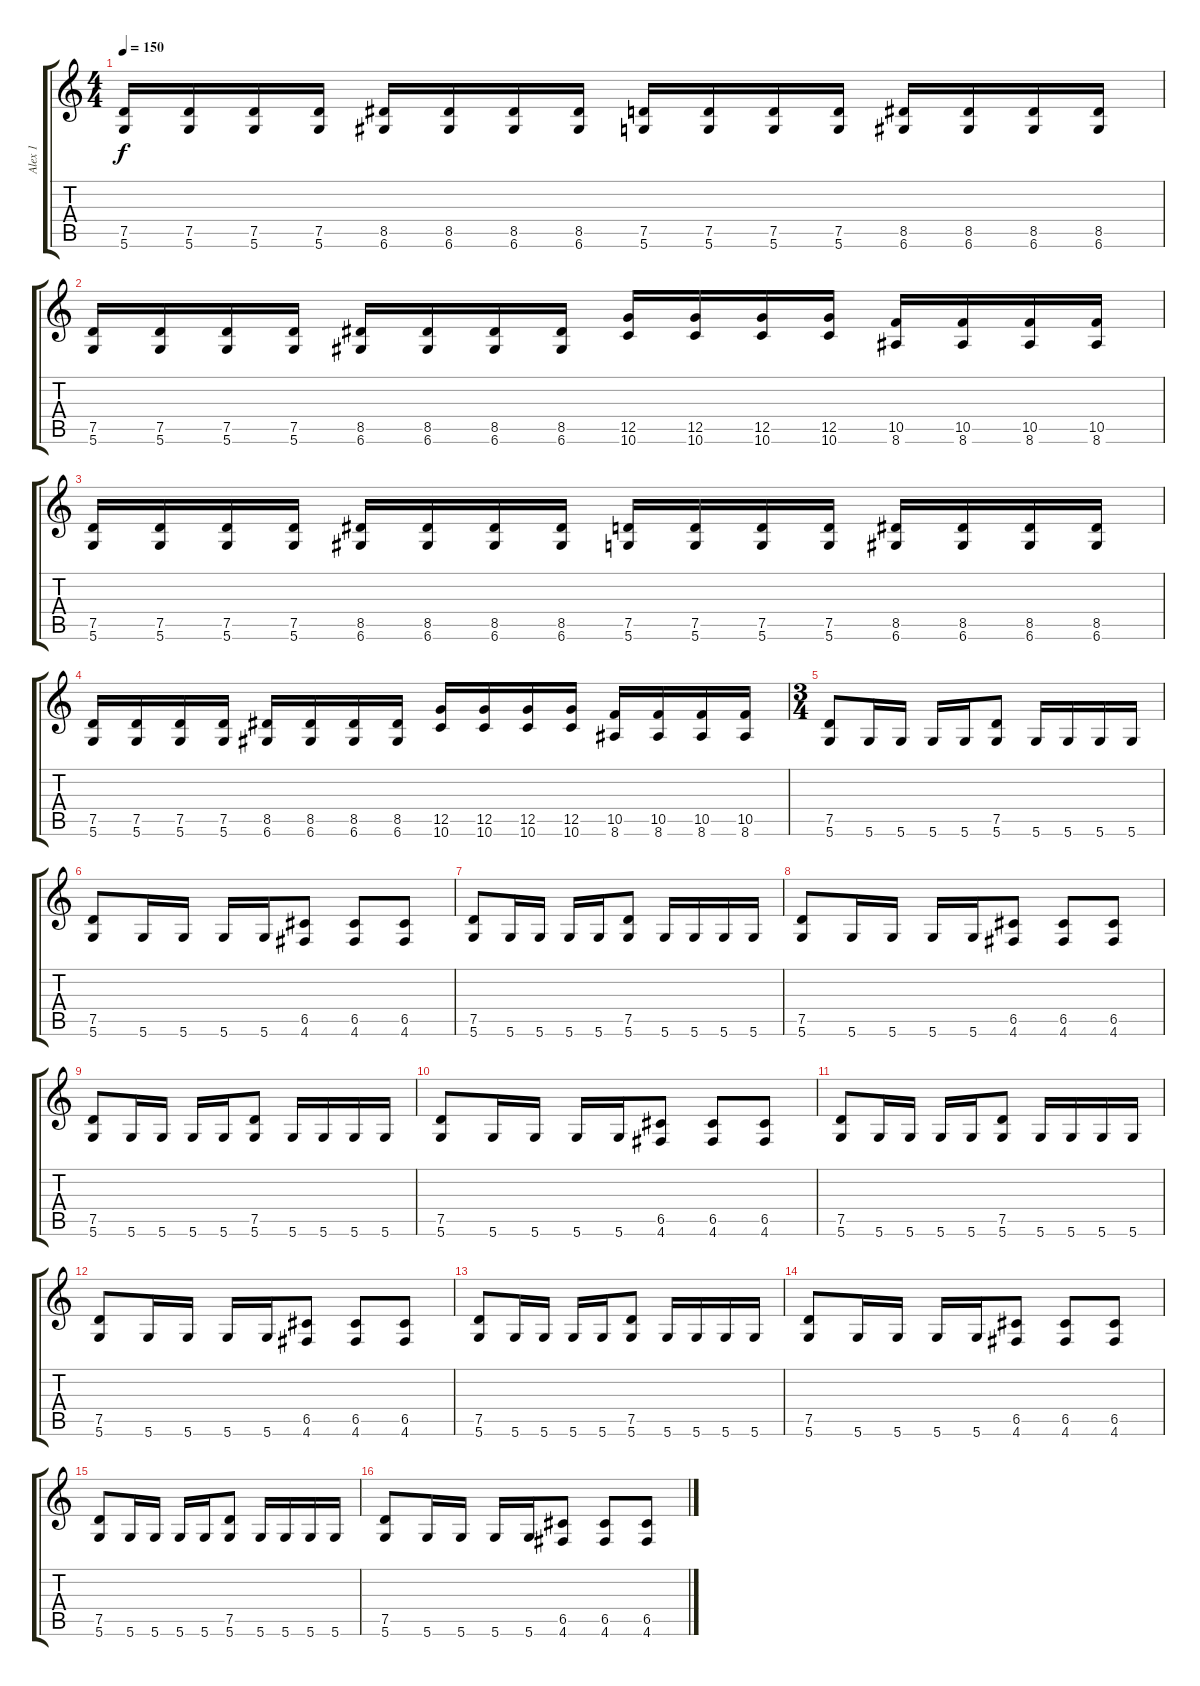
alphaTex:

\track ("Alex 1" "Alex 1") {instrument distortionguitar}
\staff {score tabs}
\tuning (D4 A3 F3 C3 G2 D2) {hide}
\ts (4 4)
\tempo 150
\clef g2
\ks c
(7.5 5.6).16{dy f} (7.5 5.6).16 (7.5 5.6).16 (7.5 5.6).16 (8.5 6.6).16 (8.5 6.6).16 (8.5 6.6).16 (8.5 6.6).16 (7.5 5.6).16 (7.5 5.6).16 (7.5 5.6).16 (7.5 5.6).16 (8.5 6.6).16 (8.5 6.6).16 (8.5 6.6).16 (8.5 6.6).16 |
(7.5 5.6).16 (7.5 5.6).16 (7.5 5.6).16 (7.5 5.6).16 (8.5 6.6).16 (8.5 6.6).16 (8.5 6.6).16 (8.5 6.6).16 (12.5 10.6).16 (12.5 10.6).16 (12.5 10.6).16 (12.5 10.6).16 (10.5 8.6).16 (10.5 8.6).16 (10.5 8.6).16 (10.5 8.6).16 |
(7.5 5.6).16 (7.5 5.6).16 (7.5 5.6).16 (7.5 5.6).16 (8.5 6.6).16 (8.5 6.6).16 (8.5 6.6).16 (8.5 6.6).16 (7.5 5.6).16 (7.5 5.6).16 (7.5 5.6).16 (7.5 5.6).16 (8.5 6.6).16 (8.5 6.6).16 (8.5 6.6).16 (8.5 6.6).16 |
(7.5 5.6).16 (7.5 5.6).16 (7.5 5.6).16 (7.5 5.6).16 (8.5 6.6).16 (8.5 6.6).16 (8.5 6.6).16 (8.5 6.6).16 (12.5 10.6).16 (12.5 10.6).16 (12.5 10.6).16 (12.5 10.6).16 (10.5 8.6).16 (10.5 8.6).16 (10.5 8.6).16 (10.5 8.6).16 |
\ts (3 4)
(7.5 5.6).8 5.6.16 5.6.16 5.6.16 5.6.16 (7.5 5.6).8 5.6.16 5.6.16 5.6.16 5.6.16 |
(7.5 5.6).8 5.6.16 5.6.16 5.6.16 5.6.16 (6.5 4.6).8 (6.5 4.6).8 (6.5 4.6).8 |
(7.5 5.6).8 5.6.16 5.6.16 5.6.16 5.6.16 (7.5 5.6).8 5.6.16 5.6.16 5.6.16 5.6.16 |
(7.5 5.6).8 5.6.16 5.6.16 5.6.16 5.6.16 (6.5 4.6).8 (6.5 4.6).8 (6.5 4.6).8 |
(7.5 5.6).8 5.6.16 5.6.16 5.6.16 5.6.16 (7.5 5.6).8 5.6.16 5.6.16 5.6.16 5.6.16 |
(7.5 5.6).8 5.6.16 5.6.16 5.6.16 5.6.16 (6.5 4.6).8 (6.5 4.6).8 (6.5 4.6).8 |
(7.5 5.6).8 5.6.16 5.6.16 5.6.16 5.6.16 (7.5 5.6).8 5.6.16 5.6.16 5.6.16 5.6.16 |
(7.5 5.6).8 5.6.16 5.6.16 5.6.16 5.6.16 (6.5 4.6).8 (6.5 4.6).8 (6.5 4.6).8 |
(7.5 5.6).8 5.6.16 5.6.16 5.6.16 5.6.16 (7.5 5.6).8 5.6.16 5.6.16 5.6.16 5.6.16 |
(7.5 5.6).8 5.6.16 5.6.16 5.6.16 5.6.16 (6.5 4.6).8 (6.5 4.6).8 (6.5 4.6).8 |
(7.5 5.6).8 5.6.16 5.6.16 5.6.16 5.6.16 (7.5 5.6).8 5.6.16 5.6.16 5.6.16 5.6.16 |
(7.5 5.6).8 5.6.16 5.6.16 5.6.16 5.6.16 (6.5 4.6).8 (6.5 4.6).8 (6.5 4.6).8
